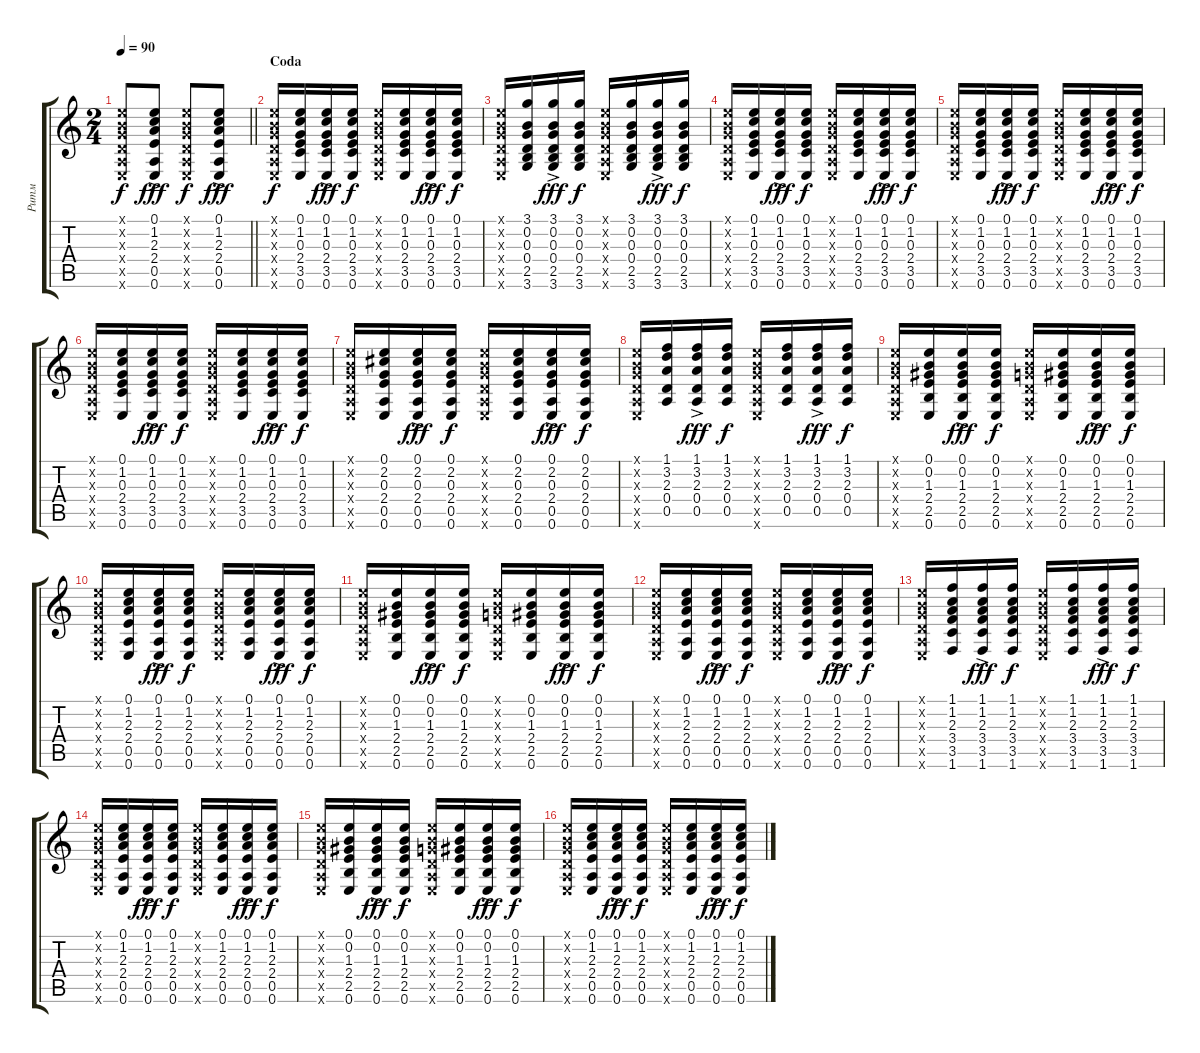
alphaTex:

\track ("Ритм" "Ритм") {instrument acousticguitarsteel}
\staff {score tabs}
\tuning (E4 B3 G3 D3 A2 E2) {hide}
\ts (2 4)
\tempo 90
\clef g2
\barLineRight lightlight
\ks c
(0.1{x} 0.2{x} 0.3{x} 0.4{x} 0.5{x} 0.6{x}).8{dy f} (0.1{ac} 1.2{ac} 2.3{ac} 2.4{ac} 0.5{ac} 0.6{ac}).8{dy fff} (0.1{x} 0.2{x} 0.3{x} 0.4{x} 0.5{x} 0.6{x}).8{dy f} (0.1{ac} 1.2{ac} 2.3{ac} 2.4{ac} 0.5{ac} 0.6{ac}).8{dy fff} |
\section ("" "Coda")
(0.1{x} 0.2{x} 0.3{x} 0.4{x} 0.5{x} 0.6{x}).16{dy f} (0.1 1.2 0.3 2.4 3.5 0.6).16 (0.1{ac} 1.2{ac} 0.3{ac} 2.4{ac} 3.5{ac} 0.6{ac}).16{dy fff} (0.1 1.2 0.3 2.4 3.5 0.6).16{dy f} (0.1{x} 0.2{x} 0.3{x} 0.4{x} 0.5{x} 0.6{x}).16 (0.1 1.2 0.3 2.4 3.5 0.6).16 (0.1{ac} 1.2{ac} 0.3{ac} 2.4{ac} 3.5{ac} 0.6{ac}).16{dy fff} (0.1 1.2 0.3 2.4 3.5 0.6).16{dy f} |
(0.1{x} 0.2{x} 0.3{x} 0.4{x} 0.5{x} 0.6{x}).16 (3.1 0.2 0.3 0.4 2.5 3.6).16 (3.1{ac} 0.2{ac} 0.3{ac} 0.4{ac} 2.5{ac} 3.6{ac}).16{dy fff} (3.1 0.2 0.3 0.4 2.5 3.6).16{dy f} (0.1{x} 0.2{x} 0.3{x} 0.4{x} 0.5{x} 0.6{x}).16 (3.1 0.2 0.3 0.4 2.5 3.6).16 (3.1{ac} 0.2{ac} 0.3{ac} 0.4{ac} 2.5{ac} 3.6{ac}).16{dy fff} (3.1 0.2 0.3 0.4 2.5 3.6).16{dy f} |
(0.1{x} 0.2{x} 0.3{x} 0.4{x} 0.5{x} 0.6{x}).16 (0.1 1.2 0.3 2.4 3.5 0.6).16 (0.1{ac} 1.2{ac} 0.3{ac} 2.4{ac} 3.5{ac} 0.6{ac}).16{dy fff} (0.1 1.2 0.3 2.4 3.5 0.6).16{dy f} (0.1{x} 0.2{x} 0.3{x} 0.4{x} 0.5{x} 0.6{x}).16 (0.1 1.2 0.3 2.4 3.5 0.6).16 (0.1{ac} 1.2{ac} 0.3{ac} 2.4{ac} 3.5{ac} 0.6{ac}).16{dy fff} (0.1 1.2 0.3 2.4 3.5 0.6).16{dy f} |
(0.1{x} 0.2{x} 0.3{x} 0.4{x} 0.5{x} 0.6{x}).16 (0.1 1.2 0.3 2.4 3.5 0.6).16 (0.1{ac} 1.2{ac} 0.3{ac} 2.4{ac} 3.5{ac} 0.6{ac}).16{dy fff} (0.1 1.2 0.3 2.4 3.5 0.6).16{dy f} (0.1{x} 0.2{x} 0.3{x} 0.4{x} 0.5{x} 0.6{x}).16 (0.1 1.2 0.3 2.4 3.5 0.6).16 (0.1{ac} 1.2{ac} 0.3{ac} 2.4{ac} 3.5{ac} 0.6{ac}).16{dy fff} (0.1 1.2 0.3 2.4 3.5 0.6).16{dy f} |
(0.1{x} 0.2{x} 0.3{x} 0.4{x} 0.5{x} 0.6{x}).16 (0.1 1.2 0.3 2.4 3.5 0.6).16 (0.1{ac} 1.2{ac} 0.3{ac} 2.4{ac} 3.5{ac} 0.6{ac}).16{dy fff} (0.1 1.2 0.3 2.4 3.5 0.6).16{dy f} (0.1{x} 0.2{x} 0.3{x} 0.4{x} 0.5{x} 0.6{x}).16 (0.1 1.2 0.3 2.4 3.5 0.6).16 (0.1{ac} 1.2{ac} 0.3{ac} 2.4{ac} 3.5{ac} 0.6{ac}).16{dy fff} (0.1 1.2 0.3 2.4 3.5 0.6).16{dy f} |
(0.1{x} 0.2{x} 0.3{x} 0.4{x} 0.5{x} 0.6{x}).16 (0.1 2.2 0.3 2.4 0.5 0.6).16 (0.1{ac} 2.2{ac} 0.3{ac} 2.4{ac} 0.5{ac} 0.6{ac}).16{dy fff} (0.1 2.2 0.3 2.4 0.5 0.6).16{dy f} (0.1{x} 0.2{x} 0.3{x} 0.4{x} 0.5{x} 0.6{x}).16 (0.1 2.2 0.3 2.4 0.5 0.6).16 (0.1{ac} 2.2{ac} 0.3{ac} 2.4{ac} 0.5{ac} 0.6{ac}).16{dy fff} (0.1 2.2 0.3 2.4 0.5 0.6).16{dy f} |
(0.1{x} 0.2{x} 0.3{x} 0.4{x} 0.5{x} 0.6{x}).16 (1.1 3.2 2.3 0.4 0.5).16 (1.1{ac} 3.2{ac} 2.3{ac} 0.4{ac} 0.5{ac}).16{dy fff} (1.1 3.2 2.3 0.4 0.5).16{dy f} (0.1{x} 0.2{x} 0.3{x} 0.4{x} 0.5{x} 0.6{x}).16 (1.1 3.2 2.3 0.4 0.5).16 (1.1{ac} 3.2{ac} 2.3{ac} 0.4{ac} 0.5{ac}).16{dy fff} (1.1 3.2 2.3 0.4 0.5).16{dy f} |
(0.1{x} 0.2{x} 0.3{x} 0.4{x} 0.5{x} 0.6{x}).16 (0.1 0.2 1.3 2.4 2.5 0.6).16 (0.1{ac} 0.2{ac} 1.3{ac} 2.4{ac} 2.5{ac} 0.6{ac}).16{dy fff} (0.1 0.2 1.3 2.4 2.5 0.6).16{dy f} (0.1{x} 0.2{x} 0.3{x} 0.4{x} 0.5{x} 0.6{x}).16 (0.1 0.2 1.3 2.4 2.5 0.6).16 (0.1{ac} 0.2{ac} 1.3{ac} 2.4{ac} 2.5{ac} 0.6{ac}).16{dy fff} (0.1 0.2 1.3 2.4 2.5 0.6).16{dy f} |
(0.1{x} 0.2{x} 0.3{x} 0.4{x} 0.5{x} 0.6{x}).16 (0.1 1.2 2.3 2.4 0.5 0.6).16 (0.1{ac} 1.2{ac} 2.3{ac} 2.4{ac} 0.5{ac} 0.6{ac}).16{dy fff} (0.1 1.2 2.3 2.4 0.5 0.6).16{dy f} (0.1{x} 0.2{x} 0.3{x} 0.4{x} 0.5{x} 0.6{x}).16 (0.1 1.2 2.3 2.4 0.5 0.6).16 (0.1{ac} 1.2{ac} 2.3{ac} 2.4{ac} 0.5{ac} 0.6{ac}).16{dy fff} (0.1 1.2 2.3 2.4 0.5 0.6).16{dy f} |
(0.1{x} 0.2{x} 0.3{x} 0.4{x} 0.5{x} 0.6{x}).16 (0.1 0.2 1.3 2.4 2.5 0.6).16 (0.1{ac} 0.2{ac} 1.3{ac} 2.4{ac} 2.5{ac} 0.6{ac}).16{dy fff} (0.1 0.2 1.3 2.4 2.5 0.6).16{dy f} (0.1{x} 0.2{x} 0.3{x} 0.4{x} 0.5{x} 0.6{x}).16 (0.1 0.2 1.3 2.4 2.5 0.6).16 (0.1{ac} 0.2{ac} 1.3{ac} 2.4{ac} 2.5{ac} 0.6{ac}).16{dy fff} (0.1 0.2 1.3 2.4 2.5 0.6).16{dy f} |
(0.1{x} 0.2{x} 0.3{x} 0.4{x} 0.5{x} 0.6{x}).16 (0.1 1.2 2.3 2.4 0.5 0.6).16 (0.1{ac} 1.2{ac} 2.3{ac} 2.4{ac} 0.5{ac} 0.6{ac}).16{dy fff} (0.1 1.2 2.3 2.4 0.5 0.6).16{dy f} (0.1{x} 0.2{x} 0.3{x} 0.4{x} 0.5{x} 0.6{x}).16 (0.1 1.2 2.3 2.4 0.5 0.6).16 (0.1{ac} 1.2{ac} 2.3{ac} 2.4{ac} 0.5{ac} 0.6{ac}).16{dy fff} (0.1 1.2 2.3 2.4 0.5 0.6).16{dy f} |
(0.1{x} 0.2{x} 0.3{x} 0.4{x} 0.5{x} 0.6{x}).16 (1.1 1.2 2.3 3.4 3.5 1.6).16 (1.1{ac} 1.2{ac} 2.3{ac} 3.4{ac} 3.5{ac} 1.6{ac}).16{dy fff} (1.1 1.2 2.3 3.4 3.5 1.6).16{dy f} (0.1{x} 0.2{x} 0.3{x} 0.4{x} 0.5{x} 0.6{x}).16 (1.1 1.2 2.3 3.4 3.5 1.6).16 (1.1{ac} 1.2{ac} 2.3{ac} 3.4{ac} 3.5{ac} 1.6{ac}).16{dy fff} (1.1 1.2 2.3 3.4 3.5 1.6).16{dy f} |
(0.1{x} 0.2{x} 0.3{x} 0.4{x} 0.5{x} 0.6{x}).16 (0.1 1.2 2.3 2.4 0.5 0.6).16 (0.1{ac} 1.2{ac} 2.3{ac} 2.4{ac} 0.5{ac} 0.6{ac}).16{dy fff} (0.1 1.2 2.3 2.4 0.5 0.6).16{dy f} (0.1{x} 0.2{x} 0.3{x} 0.4{x} 0.5{x} 0.6{x}).16 (0.1 1.2 2.3 2.4 0.5 0.6).16 (0.1{ac} 1.2{ac} 2.3{ac} 2.4{ac} 0.5{ac} 0.6{ac}).16{dy fff} (0.1 1.2 2.3 2.4 0.5 0.6).16{dy f} |
(0.1{x} 0.2{x} 0.3{x} 0.4{x} 0.5{x} 0.6{x}).16 (0.1 0.2 1.3 2.4 2.5 0.6).16 (0.1{ac} 0.2{ac} 1.3{ac} 2.4{ac} 2.5{ac} 0.6{ac}).16{dy fff} (0.1 0.2 1.3 2.4 2.5 0.6).16{dy f} (0.1{x} 0.2{x} 0.3{x} 0.4{x} 0.5{x} 0.6{x}).16 (0.1 0.2 1.3 2.4 2.5 0.6).16 (0.1{ac} 0.2{ac} 1.3{ac} 2.4{ac} 2.5{ac} 0.6{ac}).16{dy fff} (0.1 0.2 1.3 2.4 2.5 0.6).16{dy f} |
(0.1{x} 0.2{x} 0.3{x} 0.4{x} 0.5{x} 0.6{x}).16 (0.1 1.2 2.3 2.4 0.5 0.6).16 (0.1{ac} 1.2{ac} 2.3{ac} 2.4{ac} 0.5{ac} 0.6{ac}).16{dy fff} (0.1 1.2 2.3 2.4 0.5 0.6).16{dy f} (0.1{x} 0.2{x} 0.3{x} 0.4{x} 0.5{x} 0.6{x}).16 (0.1 1.2 2.3 2.4 0.5 0.6).16 (0.1{ac} 1.2{ac} 2.3{ac} 2.4{ac} 0.5{ac} 0.6{ac}).16{dy fff} (0.1 1.2 2.3 2.4 0.5 0.6).16{dy f}
